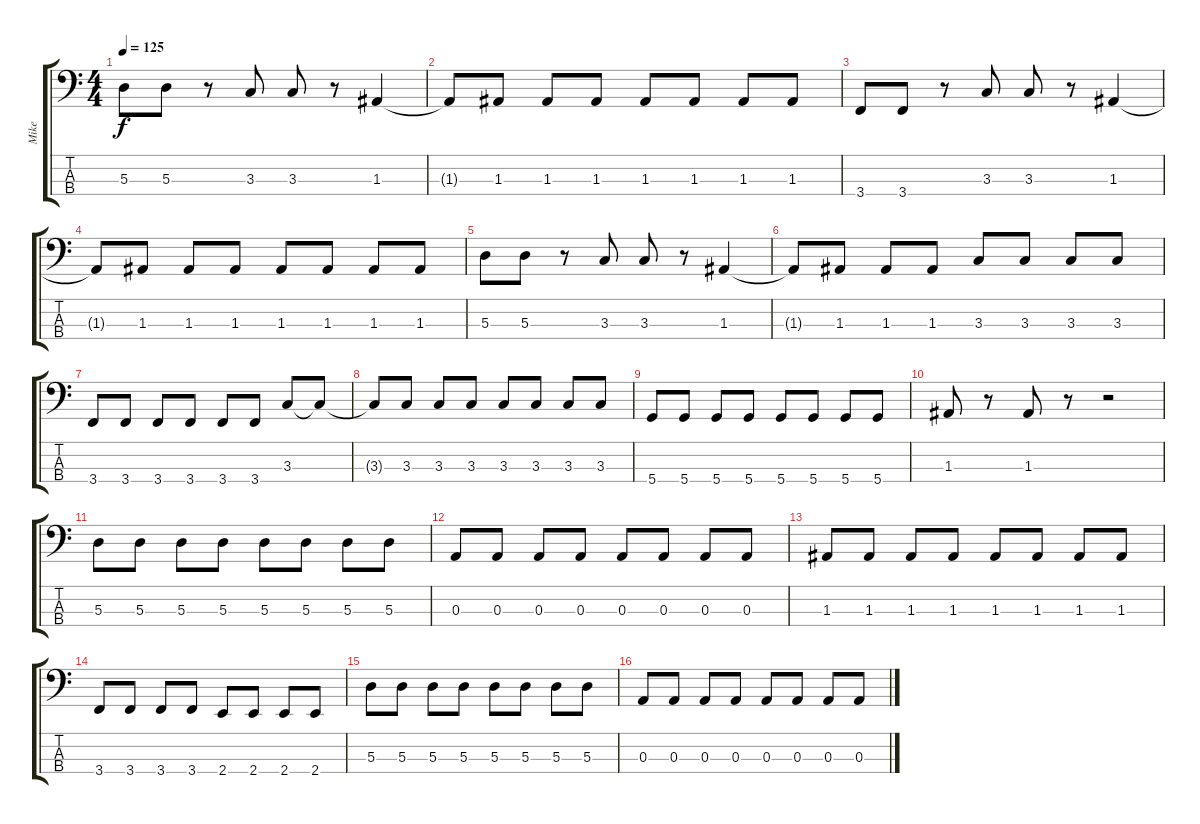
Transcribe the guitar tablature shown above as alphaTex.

\track ("Mike" "Mike") {instrument electricbassfinger}
\staff {score tabs}
\tuning (G2 D2 A1 D1) {hide}
\ts (4 4)
\tempo 125
\clef f4
\ks c
5.3.8{dy f} 5.3.8 r.8 3.3.8 3.3.8 r.8 1.3.4 |
1.3{t}.8 1.3.8 1.3.8 1.3.8 1.3.8 1.3.8 1.3.8 1.3.8 |
3.4.8 3.4.8 r.8 3.3.8 3.3.8 r.8 1.3.4 |
1.3{t}.8 1.3.8 1.3.8 1.3.8 1.3.8 1.3.8 1.3.8 1.3.8 |
5.3.8 5.3.8 r.8 3.3.8 3.3.8 r.8 1.3.4 |
1.3{t}.8 1.3.8 1.3.8 1.3.8 3.3.8 3.3.8 3.3.8 3.3.8 |
3.4.8 3.4.8 3.4.8 3.4.8 3.4.8 3.4.8 3.3.8 3.3{t}.8 |
3.3{t}.8 3.3.8 3.3.8 3.3.8 3.3.8 3.3.8 3.3.8 3.3.8 |
5.4.8 5.4.8 5.4.8 5.4.8 5.4.8 5.4.8 5.4.8 5.4.8 |
1.3.8 r.8 1.3.8 r.8 r.2 |
5.3.8 5.3.8 5.3.8 5.3.8 5.3.8 5.3.8 5.3.8 5.3.8 |
0.3.8 0.3.8 0.3.8 0.3.8 0.3.8 0.3.8 0.3.8 0.3.8 |
1.3.8 1.3.8 1.3.8 1.3.8 1.3.8 1.3.8 1.3.8 1.3.8 |
3.4.8 3.4.8 3.4.8 3.4.8 2.4.8 2.4.8 2.4.8 2.4.8 |
5.3.8 5.3.8 5.3.8 5.3.8 5.3.8 5.3.8 5.3.8 5.3.8 |
0.3.8 0.3.8 0.3.8 0.3.8 0.3.8 0.3.8 0.3.8 0.3.8
